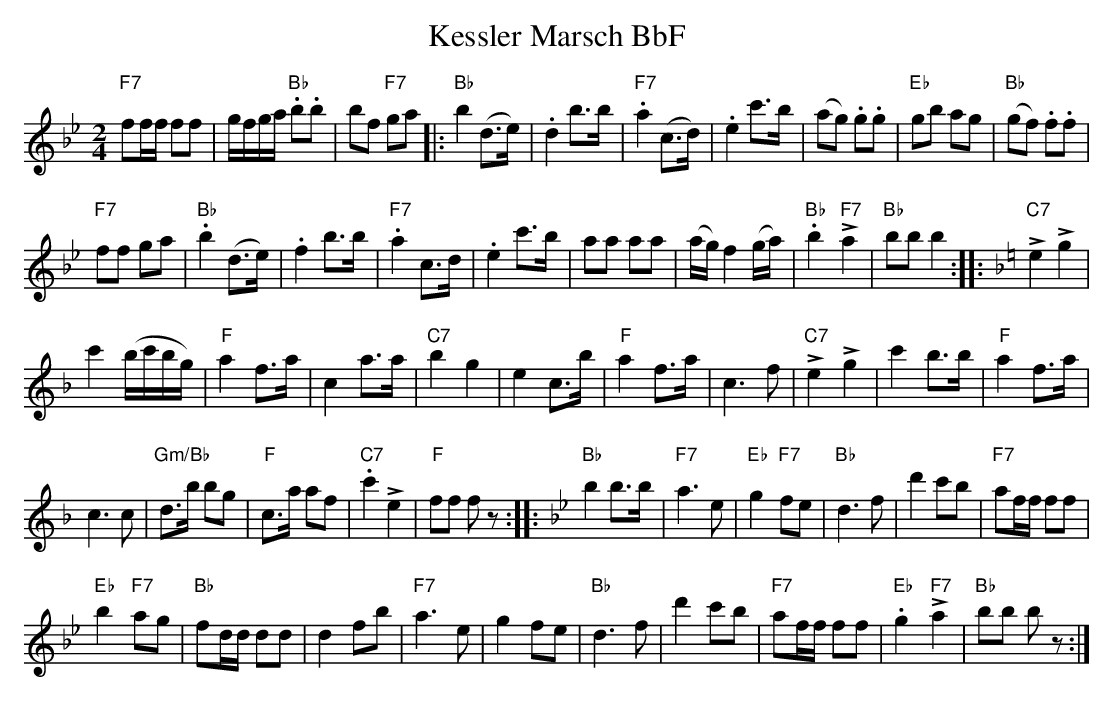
X:1
T: Kessler Marsch BbF
M:2/4
L:1/8
K:Bb
"F7"ff/f/ ff | g/f/g/a/ "Bb".b.b | bf "F7"ga |: "Bb"b2 (d>e) | .d2b>b | "F7".a2 (c>d) | .e2 c'>b | (ag) .g.g | "Eb"gb ag | "Bb"(gf) .f.f |
"F7"ff ga | "Bb".b2 (d>e) | .f2 b>b | "F7".a2 c>d | .e2 c'>b | aa aa | (a/g/) f2 (g/a/) | "Bb".b2"F7"+>+a2 | "Bb"bbb2 :: [K:F] "C7"+>+e2+>+g2 |
c'2 (b/c'/b/g/) | "F"a2 f>a | c2 a>a | "C7"b2g2 | e2 c>b | "F"a2 f>a | c3f | "C7"+>+e2+>+g2 | c'2 b>b | "F"a2 f>a |
c3c | "Gm/Bb"d>b bg | "F"c>a af | "C7".c'2+>+e2 | "F"ff fz :: [K:Bb] "Bb"b2b>b | "F7"a3e | "Eb"g2"F7"fe | "Bb"d3f | d'2c'b | "F7"af/f/ ff |
"Eb"b2"F7"ag | "Bb"fd/d/ dd | d2 fb | "F7"a3e | g2fe | "Bb"d3f | d'2c'b | "F7"af/f/ ff | "Eb".g2"F7"+>+a2 | "Bb"bb bz :|
